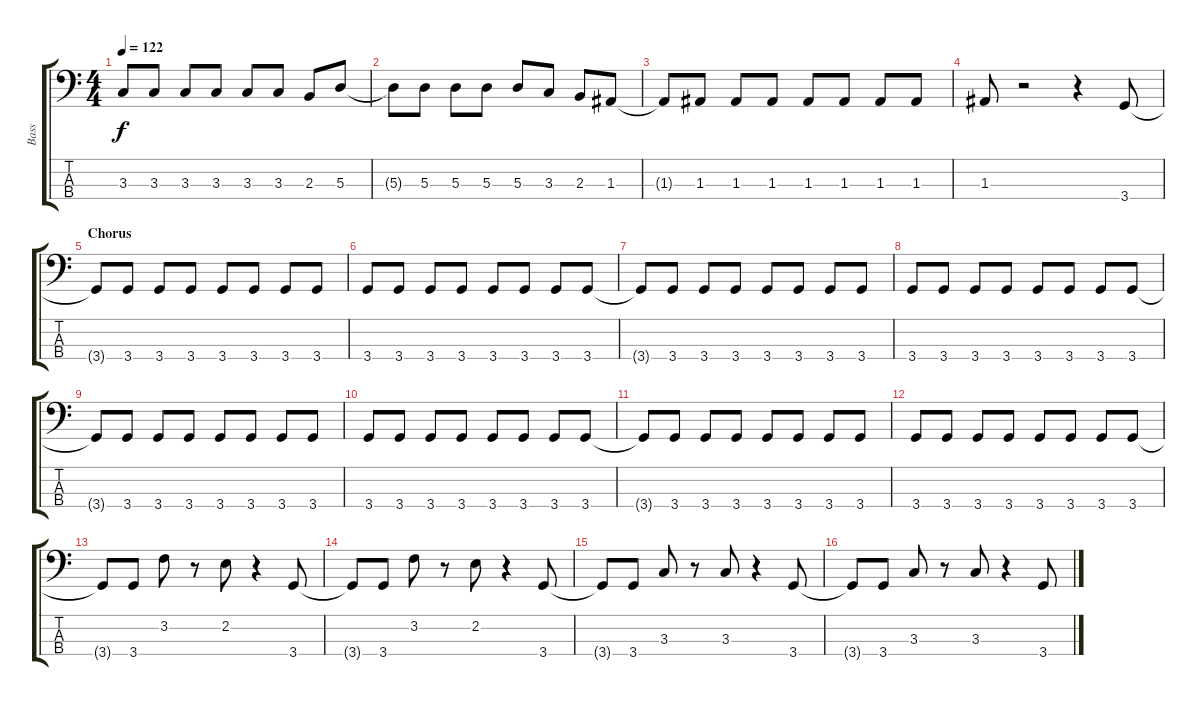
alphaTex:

\track ("Bass" "Bass") {instrument electricbasspick}
\staff {score tabs}
\tuning (G2 D2 A1 E1) {hide}
\ts (4 4)
\tempo 122
\clef f4
\ks c
3.3{t}.8{dy f} 3.3.8 3.3.8 3.3.8 3.3.8 3.3.8 2.3.8 5.3.8 |
5.3{t}.8 5.3.8 5.3.8 5.3.8 5.3.8 3.3.8 2.3.8 1.3.8 |
1.3{t}.8 1.3.8 1.3.8 1.3.8 1.3.8 1.3.8 1.3.8 1.3.8 |
1.3.8 r.2 r.4 3.4.8 |
\section ("" "Chorus")
3.4{t}.8 3.4.8 3.4.8 3.4.8 3.4.8 3.4.8 3.4.8 3.4.8 |
3.4.8 3.4.8 3.4.8 3.4.8 3.4.8 3.4.8 3.4.8 3.4.8 |
3.4{t}.8 3.4.8 3.4.8 3.4.8 3.4.8 3.4.8 3.4.8 3.4.8 |
3.4.8 3.4.8 3.4.8 3.4.8 3.4.8 3.4.8 3.4.8 3.4.8 |
3.4{t}.8 3.4.8 3.4.8 3.4.8 3.4.8 3.4.8 3.4.8 3.4.8 |
3.4.8 3.4.8 3.4.8 3.4.8 3.4.8 3.4.8 3.4.8 3.4.8 |
3.4{t}.8 3.4.8 3.4.8 3.4.8 3.4.8 3.4.8 3.4.8 3.4.8 |
3.4.8 3.4.8 3.4.8 3.4.8 3.4.8 3.4.8 3.4.8 3.4.8 |
3.4{t}.8 3.4.8 3.2.8 r.8 2.2.8 r.4 3.4.8 |
3.4{t}.8 3.4.8 3.2.8 r.8 2.2.8 r.4 3.4.8 |
3.4{t}.8 3.4.8 3.3.8 r.8 3.3.8 r.4 3.4.8 |
3.4{t}.8 3.4.8 3.3.8 r.8 3.3.8 r.4 3.4.8
